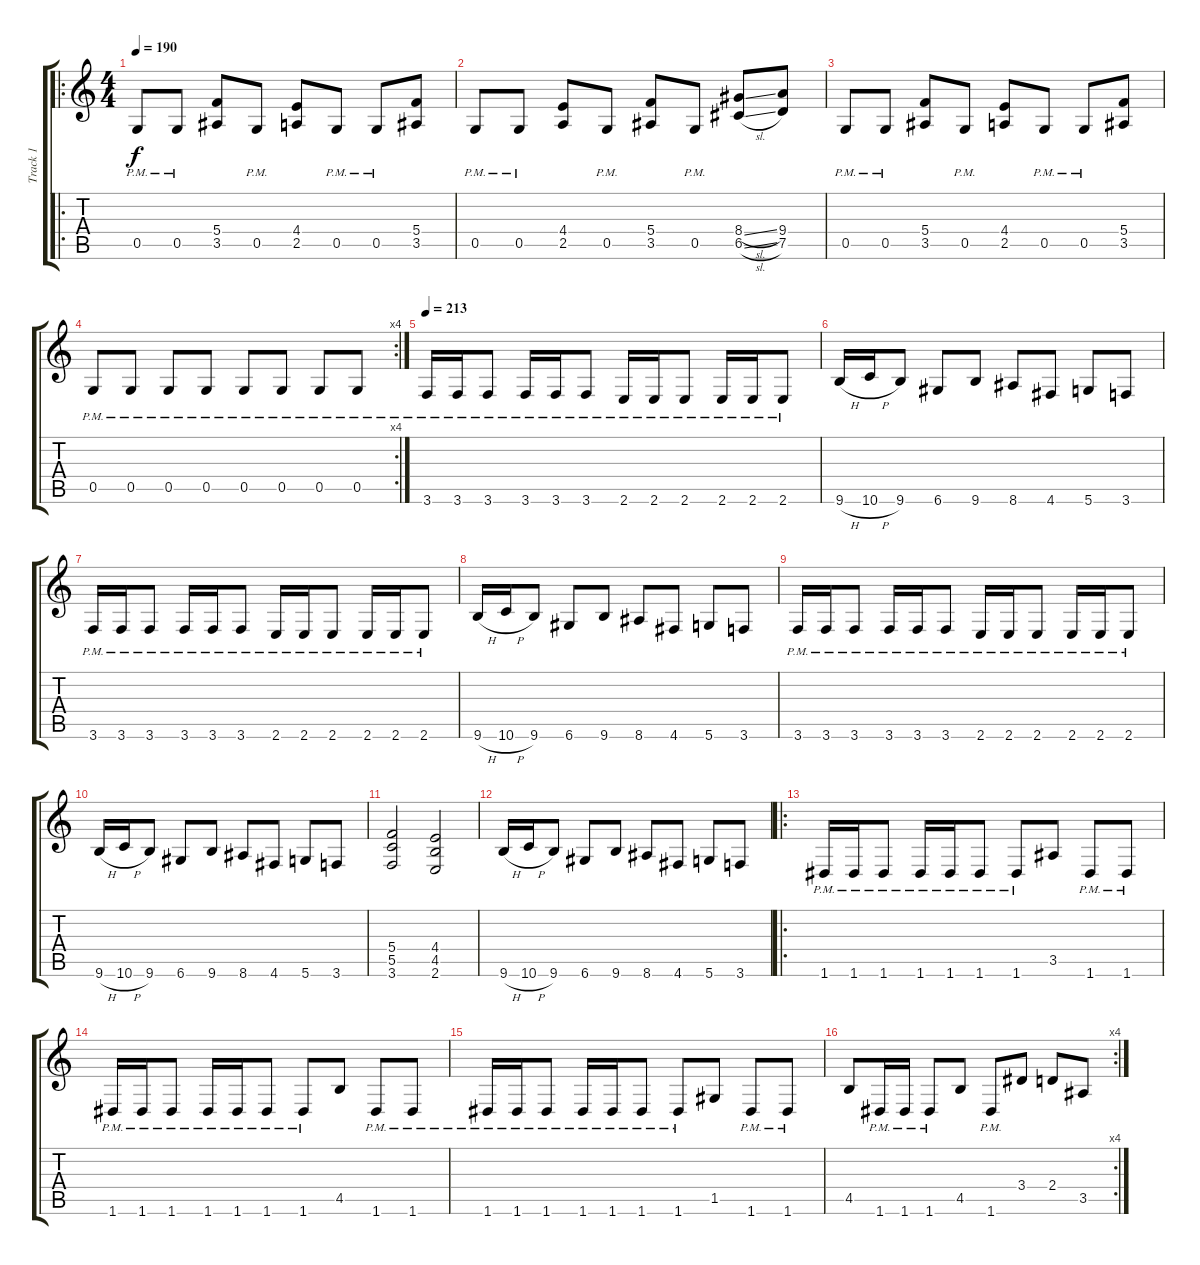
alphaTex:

\track ("Track 1" "Track 1") {instrument distortionguitar}
\staff {score tabs}
\tuning (D4 A3 F3 C3 G2 D2) {hide}
\ro
\ts (4 4)
\tempo 190
\clef g2
\ks c
0.5{pm}.8{dy f} 0.5{pm}.8 (5.4 3.5).8 0.5{pm}.8 (4.4 2.5).8 0.5{pm}.8 0.5{pm}.8 (5.4 3.5).8 |
0.5{pm}.8 0.5{pm}.8 (4.4 2.5).8 0.5{pm}.8 (5.4 3.5).8 0.5{pm}.8 (8.4{sl} 6.5{sl}).8 (9.4 7.5).8 |
0.5{pm}.8 0.5{pm}.8 (5.4 3.5).8 0.5{pm}.8 (4.4 2.5).8 0.5{pm}.8 0.5{pm}.8 (5.4 3.5).8 |
\rc 4
0.5{pm}.8 0.5{pm}.8 0.5{pm}.8 0.5{pm}.8 0.5{pm}.8 0.5{pm}.8 0.5{pm}.8 0.5{pm}.8 |
\tempo 213
3.6{pm}.16 3.6{pm}.16 3.6{pm}.8 3.6{pm}.16 3.6{pm}.16 3.6{pm}.8 2.6{pm}.16 2.6{pm}.16 2.6{pm}.8 2.6{pm}.16 2.6{pm}.16 2.6{pm}.8 |
9.6{h}.16 10.6{h}.16 9.6.8 6.6.8 9.6.8 8.6.8 4.6.8 5.6.8 3.6.8 |
3.6{pm}.16 3.6{pm}.16 3.6{pm}.8 3.6{pm}.16 3.6{pm}.16 3.6{pm}.8 2.6{pm}.16 2.6{pm}.16 2.6{pm}.8 2.6{pm}.16 2.6{pm}.16 2.6{pm}.8 |
9.6{h}.16 10.6{h}.16 9.6.8 6.6.8 9.6.8 8.6.8 4.6.8 5.6.8 3.6.8 |
3.6{pm}.16 3.6{pm}.16 3.6{pm}.8 3.6{pm}.16 3.6{pm}.16 3.6{pm}.8 2.6{pm}.16 2.6{pm}.16 2.6{pm}.8 2.6{pm}.16 2.6{pm}.16 2.6{pm}.8 |
9.6{h}.16 10.6{h}.16 9.6.8 6.6.8 9.6.8 8.6.8 4.6.8 5.6.8 3.6.8 |
(5.4 5.5 3.6).2 (4.4 4.5 2.6).2 |
9.6{h}.16 10.6{h}.16 9.6.8 6.6.8 9.6.8 8.6.8 4.6.8 5.6.8 3.6.8 |
\ro
1.6{pm}.16 1.6{pm}.16 1.6{pm}.8 1.6{pm}.16 1.6{pm}.16 1.6{pm}.8 1.6{pm}.8 3.5.8 1.6{pm}.8 1.6{pm}.8 |
1.6{pm}.16 1.6{pm}.16 1.6{pm}.8 1.6{pm}.16 1.6{pm}.16 1.6{pm}.8 1.6{pm}.8 4.5.8 1.6{pm}.8 1.6{pm}.8 |
1.6{pm}.16 1.6{pm}.16 1.6{pm}.8 1.6{pm}.16 1.6{pm}.16 1.6{pm}.8 1.6{pm}.8 1.5.8 1.6{pm}.8 1.6{pm}.8 |
\rc 4
4.5.8 1.6{pm}.16 1.6{pm}.16 1.6{pm}.8 4.5.8 1.6{pm}.8 3.4.8 2.4.8 3.5.8
